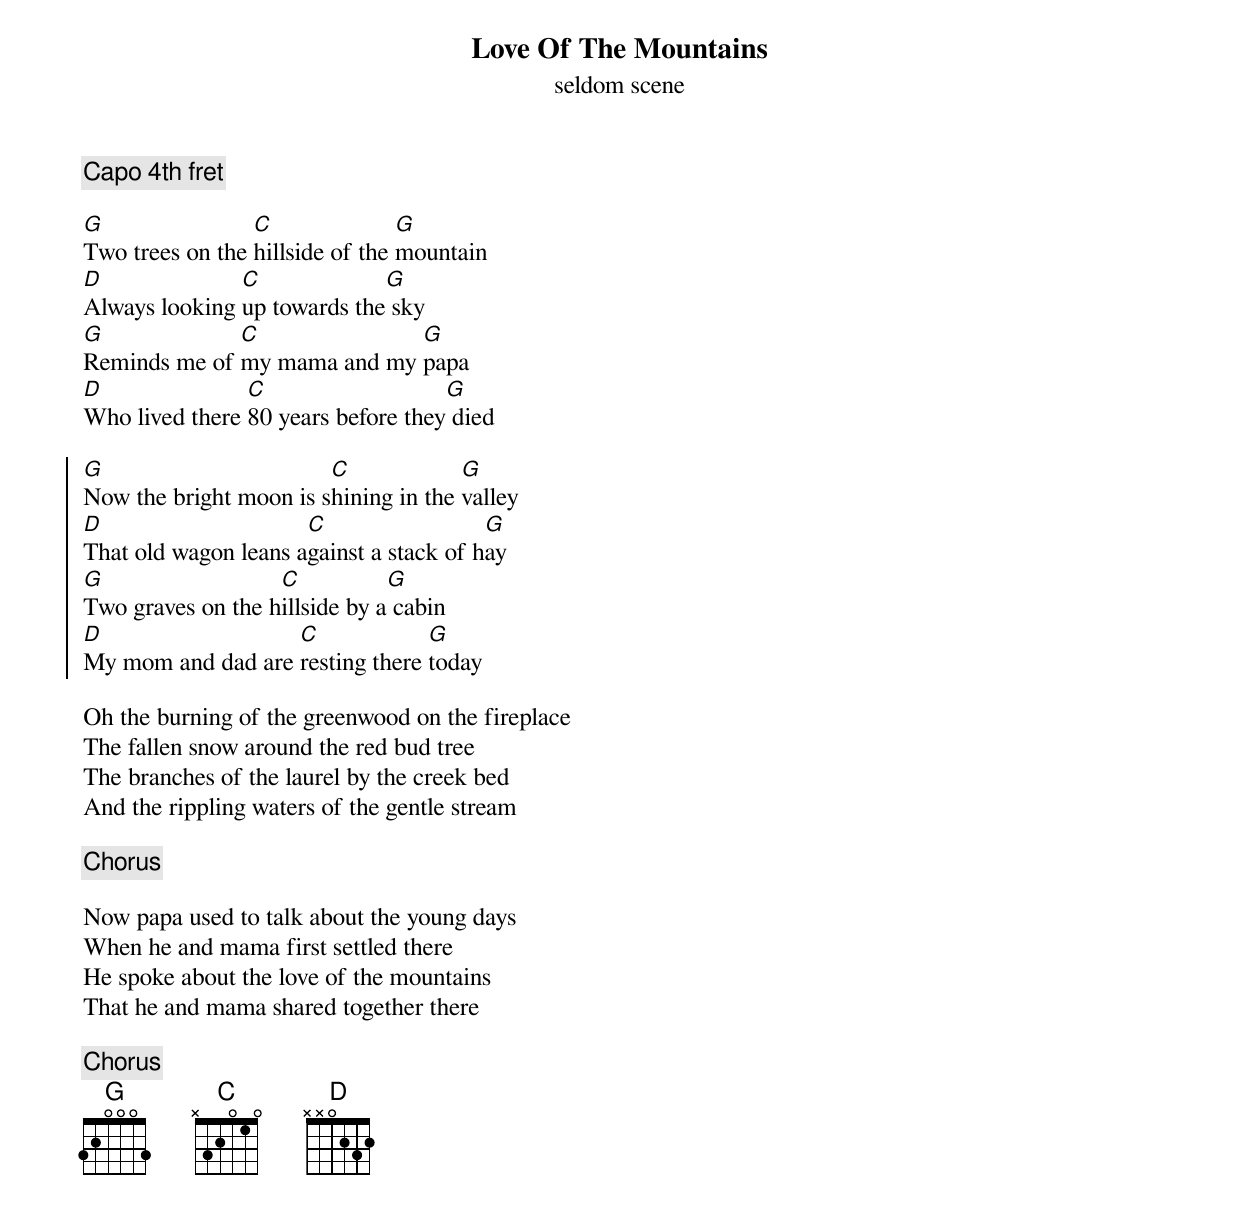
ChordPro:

{title: Love Of The Mountains}
{subtitle: seldom scene}

{c:Capo 4th fret}

[G]Two trees on the [C]hillside of the [G]mountain
[D]Always looking [C]up towards the[G] sky
[G]Reminds me of [C]my mama and my [G]papa
[D]Who lived there [C]80 years before they[G] died

{soc}
[G]Now the bright moon is s[C]hining in the [G]valley
[D]That old wagon leans a[C]gainst a stack of h[G]ay
[G]Two graves on the h[C]illside by a[G] cabin
[D]My mom and dad are [C]resting there [G]today
{eoc}

Oh the burning of the greenwood on the fireplace
The fallen snow around the red bud tree
The branches of the laurel by the creek bed
And the rippling waters of the gentle stream

{c:Chorus}

Now papa used to talk about the young days
When he and mama first settled there
He spoke about the love of the mountains
That he and mama shared together there

{c:Chorus}
